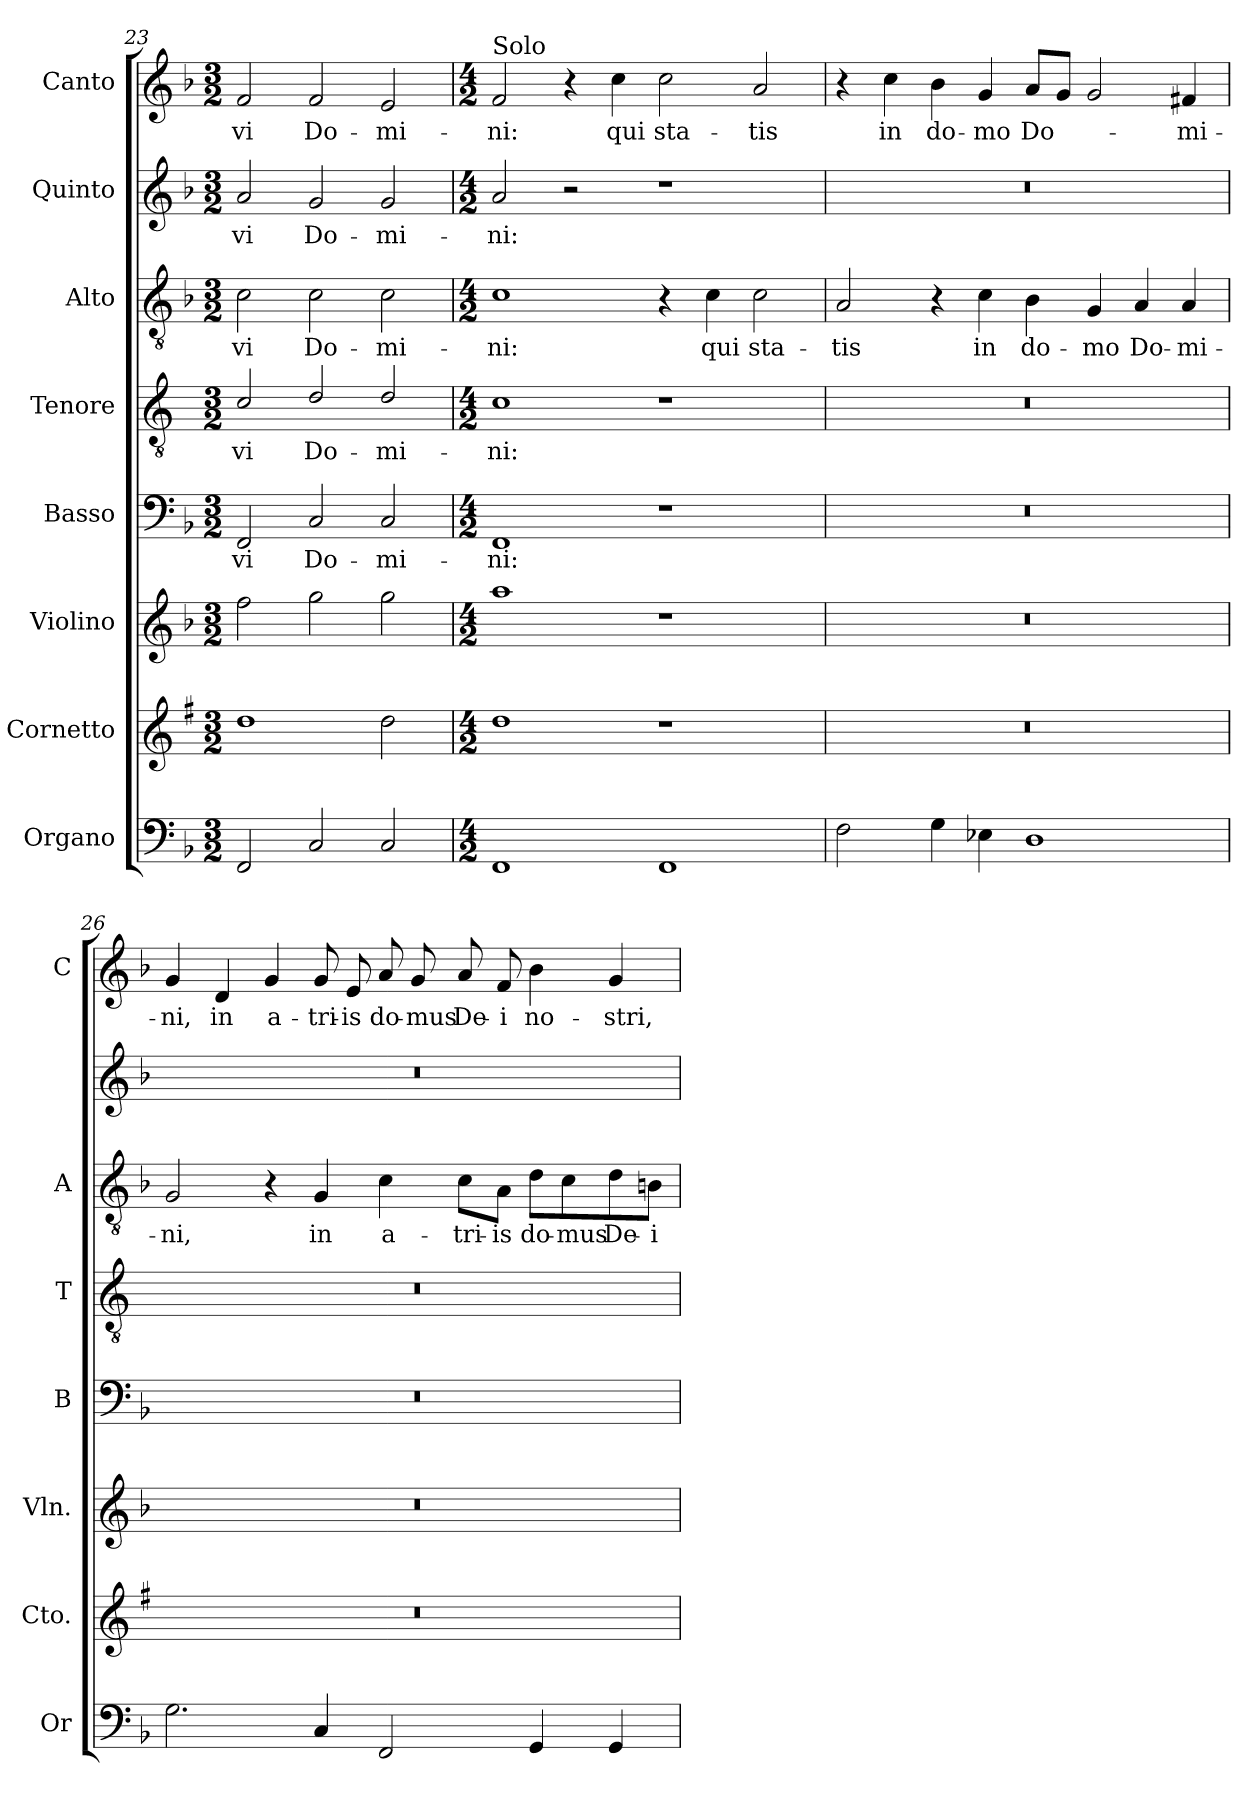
**kern	**kern	**kern	**kern	**text	**kern	**text	**kern	**text	**kern	**text	**kern	**text
*part8	*part7	*part6	*part5	*part5	*part4	*part4	*part3	*part3	*part2	*part2	*part1	*part1
*staff8	*staff7	*staff6	*staff5	*staff5	*staff4	*staff4	*staff3	*staff3	*staff2	*staff2	*staff1	*staff1
*I"Organo	*I"Cornetto	*I"Violino	*I"Basso	*	*I"Tenore	*	*I"Alto	*	*I"Quinto	*	*I"Canto	*
*I'Or	*I'Cto.	*I'Vln.	*I'B	*	*I'T	*	*I'A	*	*	*	*I'C	*
*clefF4	*clefG2	*clefG2	*clefF4	*	*clefGv2	*	*clefGv2	*	*clefG2	*	*clefG2	*
*	*ITrd1c2	*	*	*	*ITrd4c7	*	*	*	*	*	*	*
*k[b-]	*k[b-]	*k[b-]	*k[b-]	*	*k[b-]	*	*k[b-]	*	*k[b-]	*	*k[b-]	*
*F:	*F:	*F:	*F:	*	*F:	*	*F:	*	*F:	*	*F:	*
*M3/2	*M3/2	*M3/2	*M3/2	*	*M3/2	*	*M3/2	*	*M3/2	*	*M3/2	*
=23	=23	=23	=23	=23	=23	=23	=23	=23	=23	=23	=23	=23
!	!	!	!	!LO:LY:b	!	!LO:LY:b	!	!LO:LY:b	!	!LO:LY:b	!	!LO:LY:b
2FF/	1cc	2ff\	2FF/	-vi	2F/	-vi	2c\	-vi	2a/	-vi	2f/	-vi
!	!	!	!	!LO:LY:b	!	!LO:LY:b	!	!LO:LY:b	!	!LO:LY:b	!	!LO:LY:b
2C/	.	2gg\	2C/	Do-	2G/	Do-	2c\	Do-	2g/	Do-	2f/	Do-
!	!	!	!	!LO:LY:b	!	!LO:LY:b	!	!LO:LY:b	!	!LO:LY:b	!	!LO:LY:b
2C/	2cc\	2gg\	2C/	-mi-	2G/	-mi-	2c\	-mi-	2g/	-mi-	2e/	-mi-
=24	=24	=24	=24	=24	=24	=24	=24	=24	=24	=24	=24	=24
*M4/2	*M4/2	*M4/2	*M4/2	*	*M4/2	*	*M4/2	*	*M4/2	*	*M4/2	*
!	!	!	!	!	!	!	!	!	!	!	!LO:TX:a:t=Solo	!
!	!	!	!	!LO:LY:b	!	!LO:LY:b	!	!LO:LY:b	!	!LO:LY:b	!	!LO:LY:b
1FF	1cc	1aa	1FF	-ni:	1F	-ni:	1c	-ni:	2a/	-ni:	2f/	-ni:
.	.	.	.	.	.	.	.	.	2r	.	4r	.
!	!	!	!	!	!	!	!	!	!	!	!	!LO:LY:b
.	.	.	.	.	.	.	.	.	.	.	4cc\	qui
!	!	!	!	!	!	!	!	!	!	!	!	!LO:LY:b
1FF	1r	1r	1r	.	1r	.	4r	.	1r	.	2cc\	sta-
!	!	!	!	!	!	!	!	!LO:LY:b	!	!	!	!
.	.	.	.	.	.	.	4c\	qui	.	.	.	.
!	!	!	!	!	!	!	!	!LO:LY:b	!	!	!	!LO:LY:b
.	.	.	.	.	.	.	2c\	sta-	.	.	2a/	-tis
=25	=25	=25	=25	=25	=25	=25	=25	=25	=25	=25	=25	=25
!	!	!	!	!	!	!	!	!LO:LY:b	!	!	!	!
2F\	0r	0r	0r	.	0r	.	2A/	-tis	0r	.	4r	.
!	!	!	!	!	!	!	!	!	!	!	!	!LO:LY:b
.	.	.	.	.	.	.	.	.	.	.	4cc\	in
!	!	!	!	!	!	!	!	!	!	!	!	!LO:LY:b
4G\	.	.	.	.	.	.	4r	.	.	.	4b-\	do-
!	!	!	!	!	!	!	!	!LO:LY:b	!	!	!	!LO:LY:b
4E-X\	.	.	.	.	.	.	4c\	in	.	.	4g/	-mo
!	!	!	!	!	!	!	!	!LO:LY:b	!	!	!	!LO:LY:b
1D	.	.	.	.	.	.	4B-\	do-	.	.	8a/L	Do-
.	.	.	.	.	.	.	.	.	.	.	8g/J	.
!	!	!	!	!	!	!	!	!LO:LY:b	!	!	!	!
.	.	.	.	.	.	.	4G/	-mo	.	.	2g/	.
!	!	!	!	!	!	!	!	!LO:LY:b	!	!	!	!
.	.	.	.	.	.	.	4A/	Do-	.	.	.	.
!	!	!	!	!	!	!	!	!LO:LY:b	!	!	!	!LO:LY:b
.	.	.	.	.	.	.	4A/	-mi-	.	.	4f#X/	-mi-
!!LO:PB:g=z
=26	=26	=26	=26	=26	=26	=26	=26	=26	=26	=26	=26	=26
!	!	!	!	!	!	!	!	!LO:LY:b	!	!	!	!LO:LY:b
2.G\	0r	0r	0r	.	0r	.	2G/	-ni,	0r	.	4g/	-ni,
!	!	!	!	!	!	!	!	!	!	!	!	!LO:LY:b
.	.	.	.	.	.	.	.	.	.	.	4d/	in
!	!	!	!	!	!	!	!	!	!	!	!	!LO:LY:b
.	.	.	.	.	.	.	4r	.	.	.	4g/	a-
!	!	!	!	!	!	!	!	!LO:LY:b	!	!	!	!LO:LY:b
4C/	.	.	.	.	.	.	4G/	in	.	.	8g/	-tri-
!	!	!	!	!	!	!	!	!	!	!	!	!LO:LY:b
.	.	.	.	.	.	.	.	.	.	.	8e/	-is
!	!	!	!	!	!	!	!	!LO:LY:b	!	!	!	!LO:LY:b
2FF/	.	.	.	.	.	.	4c\	a-	.	.	8a/	do-
!	!	!	!	!	!	!	!	!	!	!	!	!LO:LY:b
.	.	.	.	.	.	.	.	.	.	.	8g/	-mus
!	!	!	!	!	!	!	!	!LO:LY:b	!	!	!	!LO:LY:b
.	.	.	.	.	.	.	8c\L	-tri-	.	.	8a/	De-
!	!	!	!	!	!	!	!	!LO:LY:b	!	!	!	!LO:LY:b
.	.	.	.	.	.	.	8A\J	-is	.	.	8f/	-i
!	!	!	!	!	!	!	!	!LO:LY:b	!	!	!	!LO:LY:b
4GG/	.	.	.	.	.	.	8d\L	do-	.	.	4b-\	no-
!	!	!	!	!	!	!	!	!LO:LY:b	!	!	!	!
.	.	.	.	.	.	.	8c\	-mus	.	.	.	.
!	!	!	!	!	!	!	!	!LO:LY:b	!	!	!	!LO:LY:b
4GG/	.	.	.	.	.	.	8d\	De-	.	.	4g/	-stri,
!	!	!	!	!	!	!	!	!LO:LY:b	!	!	!	!
.	.	.	.	.	.	.	8Bn\J	-i	.	.	.	.
=	=	=	=	=	=	=	=	=	=	=	=	=
*-	*-	*-	*-	*-	*-	*-	*-	*-	*-	*-	*-	*-
